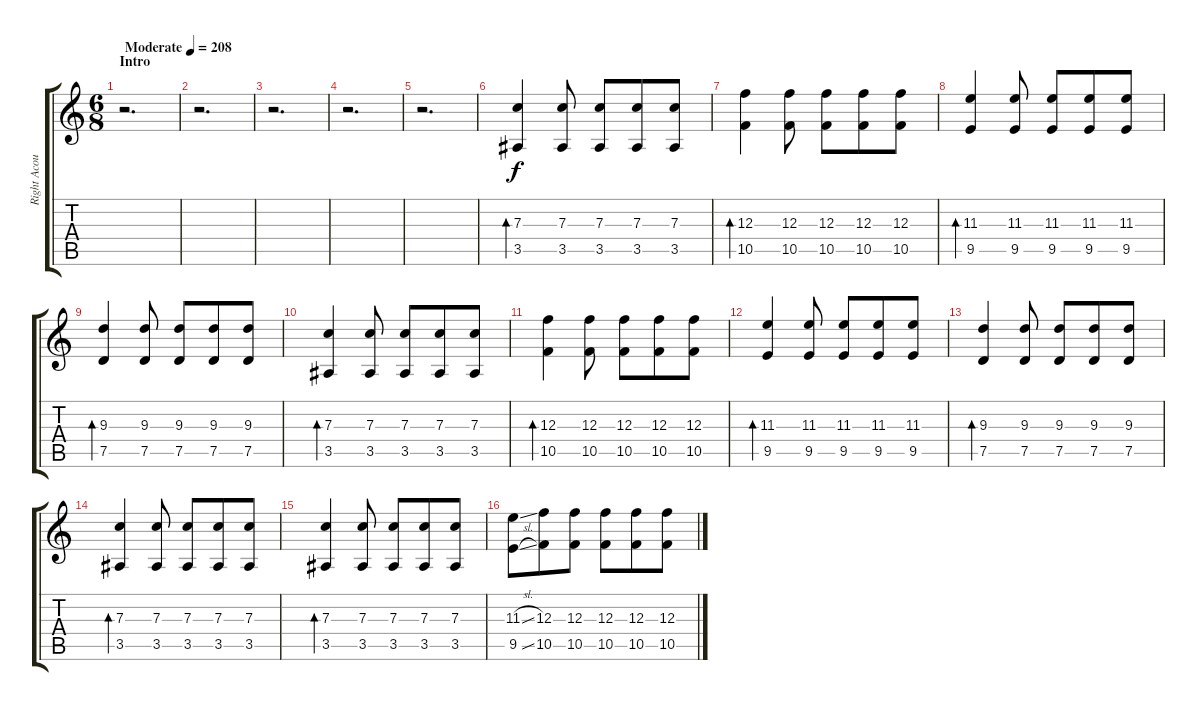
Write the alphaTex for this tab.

\track ("Right Acoustic Guitar" "Right Acou") {instrument acousticguitarsteel}
\staff {score tabs}
\tuning (D4 A3 F3 C3 G2 D2) {hide}
\ts (6 8)
\section ("" "Intro")
\tempo (208 "Moderate")
\clef g2
\ks c
r.2{d dy f instrument acousticguitarsteel} |
r.2{d} |
r.2{d} |
r.2{d} |
r.2{d} |
(7.3 3.5).4{bd 480} (7.3 3.5).8 (7.3 3.5).8 (7.3 3.5).8 (7.3 3.5).8 |
(12.3 10.5).4{bd 480} (12.3 10.5).8 (12.3 10.5).8 (12.3 10.5).8 (12.3 10.5).8 |
(11.3 9.5).4{bd 480} (11.3 9.5).8 (11.3 9.5).8 (11.3 9.5).8 (11.3 9.5).8 |
(9.3 7.5).4{bd 480} (9.3 7.5).8 (9.3 7.5).8 (9.3 7.5).8 (9.3 7.5).8 |
(7.3 3.5).4{bd 480} (7.3 3.5).8 (7.3 3.5).8 (7.3 3.5).8 (7.3 3.5).8 |
(12.3 10.5).4{bd 480} (12.3 10.5).8 (12.3 10.5).8 (12.3 10.5).8 (12.3 10.5).8 |
(11.3 9.5).4{bd 480} (11.3 9.5).8 (11.3 9.5).8 (11.3 9.5).8 (11.3 9.5).8 |
(9.3 7.5).4{bd 480} (9.3 7.5).8 (9.3 7.5).8 (9.3 7.5).8 (9.3 7.5).8 |
(7.3 3.5).4{bd 480} (7.3 3.5).8 (7.3 3.5).8 (7.3 3.5).8 (7.3 3.5).8 |
(7.3 3.5).4{bd 480} (7.3 3.5).8 (7.3 3.5).8 (7.3 3.5).8 (7.3 3.5).8 |
(11.3{sl} 9.5{sl}).8 (12.3 10.5).8 (12.3 10.5).8 (12.3 10.5).8 (12.3 10.5).8 (12.3 10.5).8
